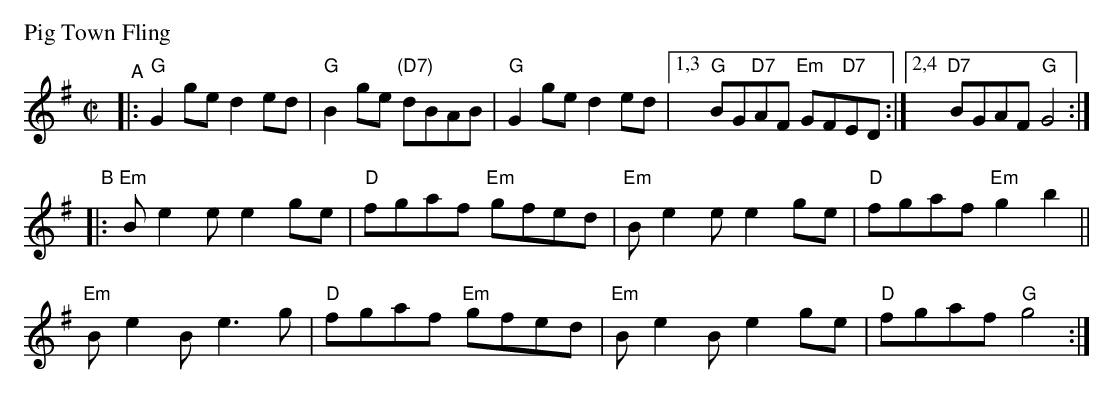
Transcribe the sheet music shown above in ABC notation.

X:1
P: Pig Town Fling
M: C|
L: 1/8
K: G
"^A"|:\
"G"G2ge d2ed | "G"B2ge "(D7)"dBAB | "G"G2ge d2ed |[1,3 "G"BG"D7"AF "Em"GF"D7"ED \
                                                :|[2,4 "D7"BGAF "G"G4 :|
"^B"|:\
"Em"Be2e e2ge | "D"fgaf "Em"gfed |"Em"Be2 ee2ge | "D"fgaf "Em"g2b2 ||
"Em"Be2B e3g  | "D"fgaf "Em"gfed |"Em"Be2 Be2ge | "D"fgaf "G"g4 :|
